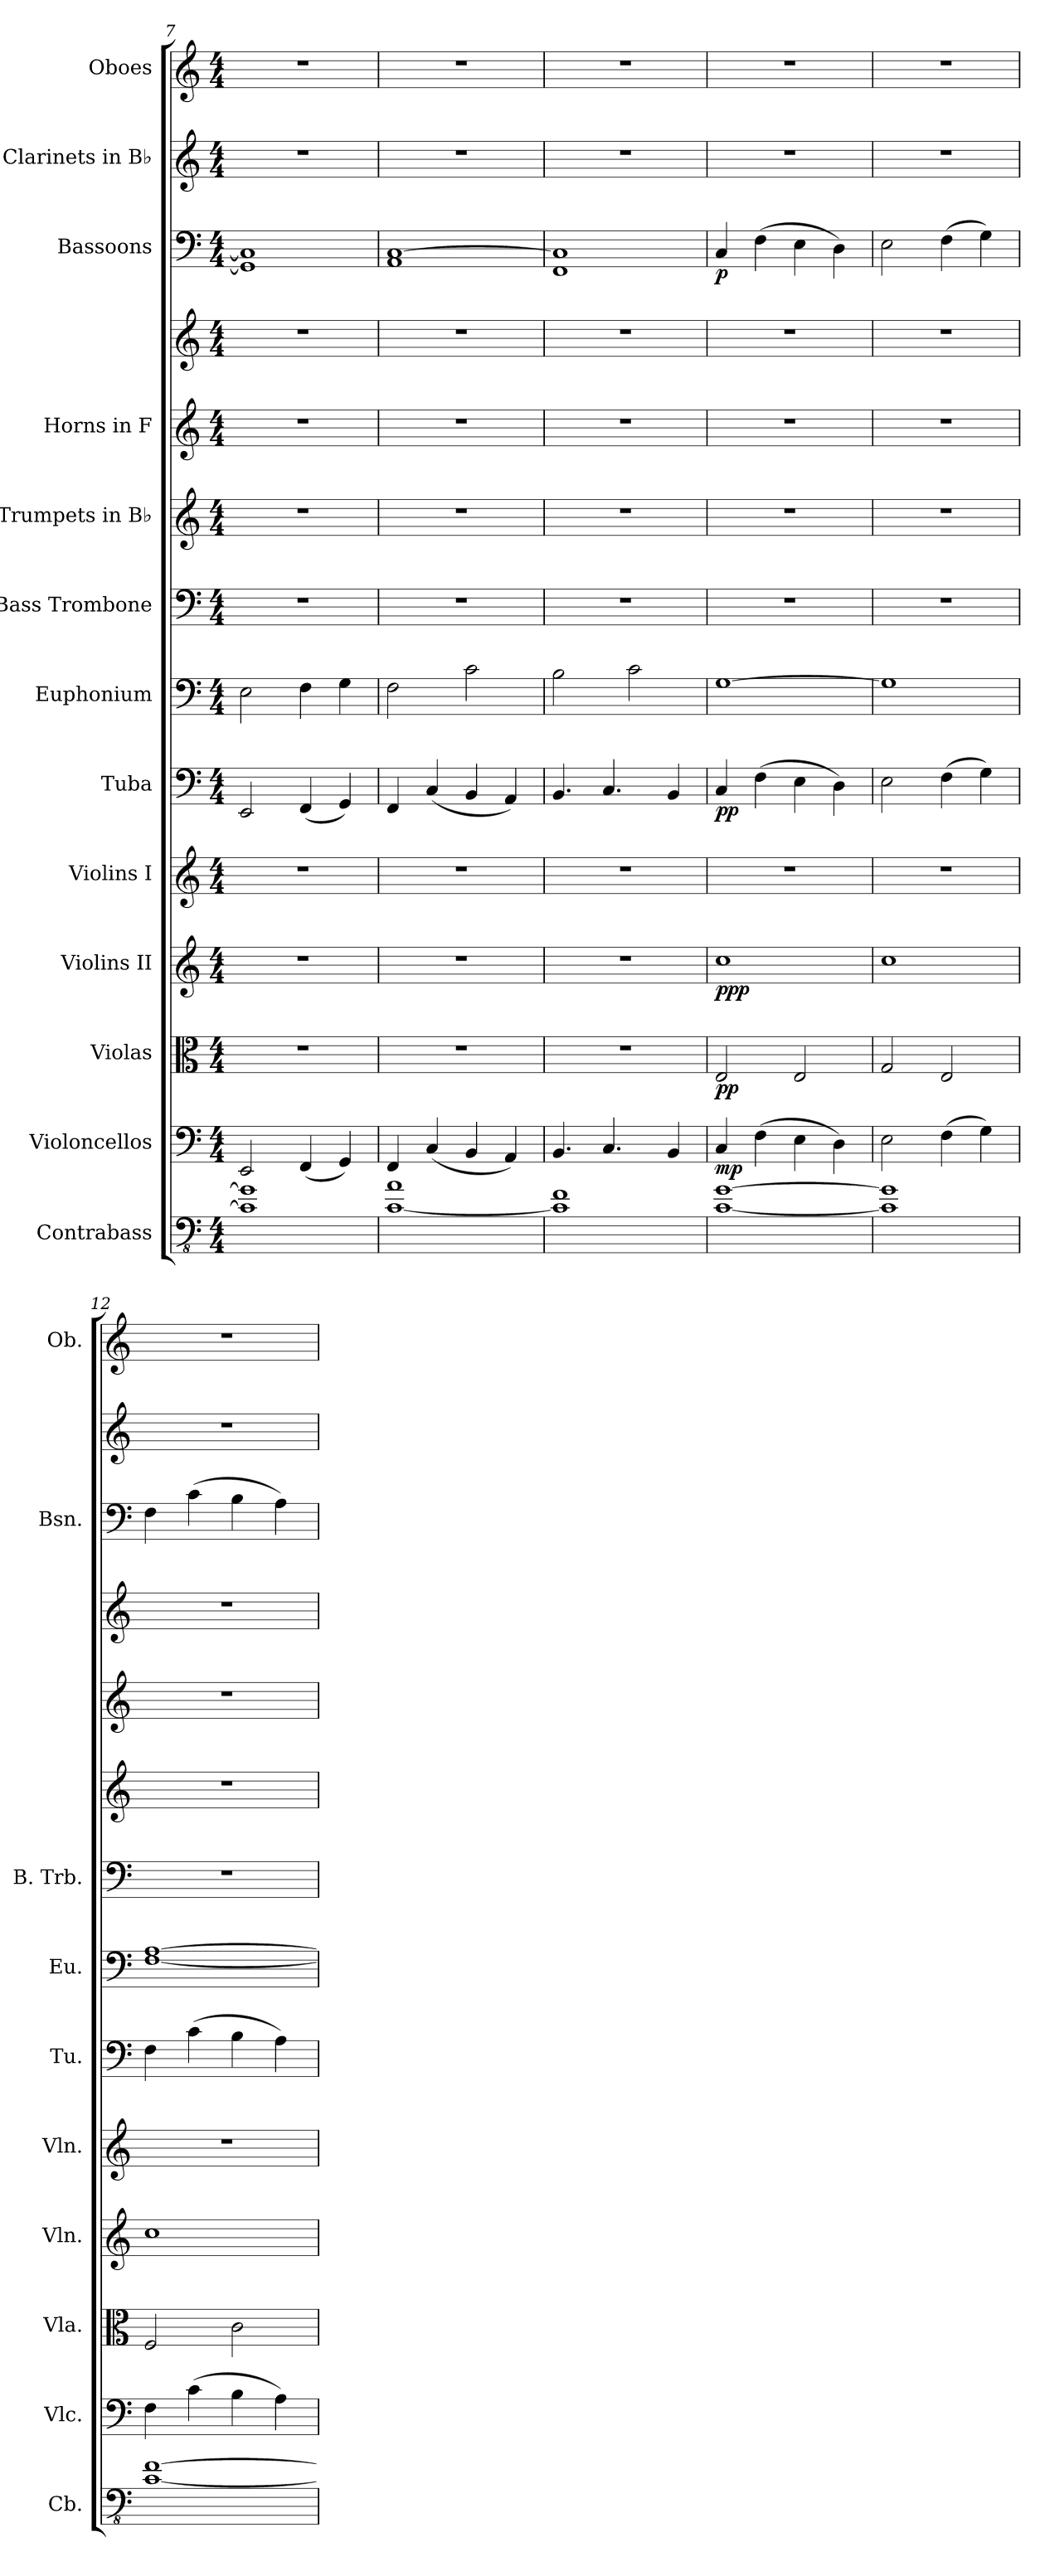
**kern	**kern	**dynam	**kern	**dynam	**kern	**dynam	**kern	**kern	**dynam	**kern	**kern	**kern	**kern	**kern	**kern	**dynam	**kern	**kern
*part13	*part12	*part12	*part11	*part11	*part10	*part10	*part9	*part8	*part8	*part7	*part6	*part5	*part4	*part4	*part3	*part3	*part2	*part1
*staff14	*staff13	*staff13	*staff12	*staff12	*staff11	*staff11	*staff10	*staff9	*staff9	*staff8	*staff7	*staff6	*staff5	*staff4	*staff3	*staff3	*staff2	*staff1
*I"Contrabass	*I"Violoncellos	*	*I"Violas	*	*I"Violins II	*	*I"Violins I	*I"Tuba	*	*I"Euphonium	*I"Bass Trombone	*I"Trumpets in B♭	*I"Horns in F	*	*I"Bassoons	*	*I"Clarinets in B♭	*I"Oboes
*I'Cb.	*I'Vlc.	*	*I'Vla.	*	*I'Vln.	*	*I'Vln.	*I'Tu.	*	*I'Eu.	*I'B. Trb.	*	*	*	*I'Bsn.	*	*	*I'Ob.
*clefFv4	*clefF4	*	*clefC3	*	*clefG2	*	*clefG2	*clefF4	*	*clefF4	*clefF4	*clefG2	*clefG2	*clefG2	*clefF4	*	*clefG2	*clefG2
*ITrd7c12	*	*	*	*	*	*	*	*	*	*	*	*ITrd1c2	*ITrd4c7	*ITrd4c7	*	*	*ITrd1c2	*
*k[]	*k[]	*	*k[]	*	*k[]	*	*k[]	*k[]	*	*k[]	*k[]	*k[b-e-]	*k[b-]	*k[b-]	*k[]	*	*k[b-e-]	*k[]
*M4/4	*M4/4	*	*M4/4	*	*M4/4	*	*M4/4	*M4/4	*	*M4/4	*M4/4	*M4/4	*M4/4	*M4/4	*M4/4	*	*M4/4	*M4/4
=7	=7	=7	=7	=7	=7	=7	=7	=7	=7	=7	=7	=7	=7	=7	=7	=7	=7	=7
1CC] 1GG]	2EE/	.	1r	.	1r	.	1r	2EE/	.	2E\	1r	1r	1r	1r	1GG] 1C]	.	1r	1r
.	(4FF/	.	.	.	.	.	.	(4FF/	.	4F\	.	.	.	.	.	.	.	.
.	4GG/)	.	.	.	.	.	.	4GG/)	.	4G\	.	.	.	.	.	.	.	.
=8	=8	=8	=8	=8	=8	=8	=8	=8	=8	=8	=8	=8	=8	=8	=8	=8	=8	=8
[1CC 1AA	4FF/	.	1r	.	1r	.	1r	4FF/	.	2F\	1r	1r	1r	1r	1AA [1C	.	1r	1r
.	(4C/	.	.	.	.	.	.	(4C/	.	.	.	.	.	.	.	.	.	.
.	4BB/	.	.	.	.	.	.	4BB/	.	2c\	.	.	.	.	.	.	.	.
.	4AA/)	.	.	.	.	.	.	4AA/)	.	.	.	.	.	.	.	.	.	.
!!LO:PB:g=z
=9	=9	=9	=9	=9	=9	=9	=9	=9	=9	=9	=9	=9	=9	=9	=9	=9	=9	=9
1CC] 1FF	4.BB/	.	1r	.	1r	.	1r	4.BB/	.	2B\	1r	1r	1r	1r	1FF 1C]	.	1r	1r
.	4.C/	.	.	.	.	.	.	4.C/	.	.	.	.	.	.	.	.	.	.
.	.	.	.	.	.	.	.	.	.	2c\	.	.	.	.	.	.	.	.
.	4BB/	.	.	.	.	.	.	4BB/	.	.	.	.	.	.	.	.	.	.
=10	=10	=10	=10	=10	=10	=10	=10	=10	=10	=10	=10	=10	=10	=10	=10	=10	=10	=10
!	!	!LO:DY:b	!	!LO:DY:b	!	!LO:DY:b	!	!	!LO:DY:b	!	!	!	!	!	!	!LO:DY:b	!	!
[1CC [1GG	4C/	mp	2E/	pp	1cc	ppp	1r	4C/	pp	[1G	1r	1r	1r	1r	4C/	p	1r	1r
.	(4F\	.	.	.	.	.	.	(4F\	.	.	.	.	.	.	(4F\	.	.	.
.	4E\	.	2E/	.	.	.	.	4E\	.	.	.	.	.	.	4E\	.	.	.
.	4D\)	.	.	.	.	.	.	4D\)	.	.	.	.	.	.	4D\)	.	.	.
=11	=11	=11	=11	=11	=11	=11	=11	=11	=11	=11	=11	=11	=11	=11	=11	=11	=11	=11
1CC] 1GG]	2E\	.	2G/	.	1cc	.	1r	2E\	.	1G]	1r	1r	1r	1r	2E\	.	1r	1r
.	(4F\	.	2E/	.	.	.	.	(4F\	.	.	.	.	.	.	(4F\	.	.	.
.	4G\)	.	.	.	.	.	.	4G\)	.	.	.	.	.	.	4G\)	.	.	.
=12	=12	=12	=12	=12	=12	=12	=12	=12	=12	=12	=12	=12	=12	=12	=12	=12	=12	=12
[1CC [1FF	4F\	.	2F/	.	1cc	.	1r	4F\	.	[1F [1A	1r	1r	1r	1r	4F\	.	1r	1r
.	(4c\	.	.	.	.	.	.	(4c\	.	.	.	.	.	.	(4c\	.	.	.
.	4B\	.	2c\	.	.	.	.	4B\	.	.	.	.	.	.	4B\	.	.	.
.	4A\)	.	.	.	.	.	.	4A\)	.	.	.	.	.	.	4A\)	.	.	.
=	=	=	=	=	=	=	=	=	=	=	=	=	=	=	=	=	=	=
*-	*-	*-	*-	*-	*-	*-	*-	*-	*-	*-	*-	*-	*-	*-	*-	*-	*-	*-
